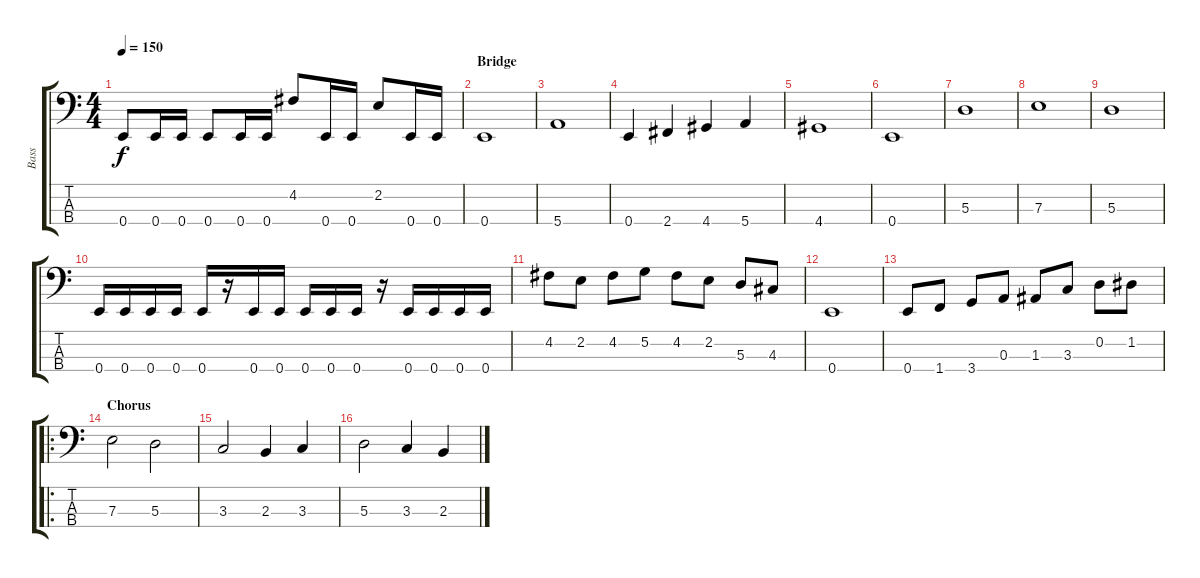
\track ("Bass" "Bass") {instrument electricbasspick}
\staff {score tabs}
\tuning (G2 D2 A1 E1) {hide}
\ts (4 4)
\tempo 150
\clef f4
\ks c
0.4.8{dy f} 0.4.16 0.4.16 0.4.8 0.4.16 0.4.16 4.2.8 0.4.16 0.4.16 2.2.8 0.4.16 0.4.16 |
\section ("" "Bridge")
0.4.1 |
5.4.1 |
0.4.4 2.4.4 4.4.4 5.4.4 |
4.4.1 |
0.4.1 |
5.3.1 |
7.3.1 |
5.3.1 |
0.4.16 0.4.16 0.4.16 0.4.16 0.4.16 r.16 0.4.16 0.4.16 0.4.16 0.4.16 0.4.16 r.16 0.4.16 0.4.16 0.4.16 0.4.16 |
4.2.8 2.2.8 4.2.8 5.2.8 4.2.8 2.2.8 5.3.8 4.3.8 |
0.4.1 |
0.4.8 1.4.8 3.4.8 0.3.8 1.3.8 3.3.8 0.2.8 1.2.8 |
\ro
\section ("" "Chorus")
7.3.2 5.3.2 |
3.3.2 2.3.4 3.3.4 |
5.3.2 3.3.4 2.3.4
